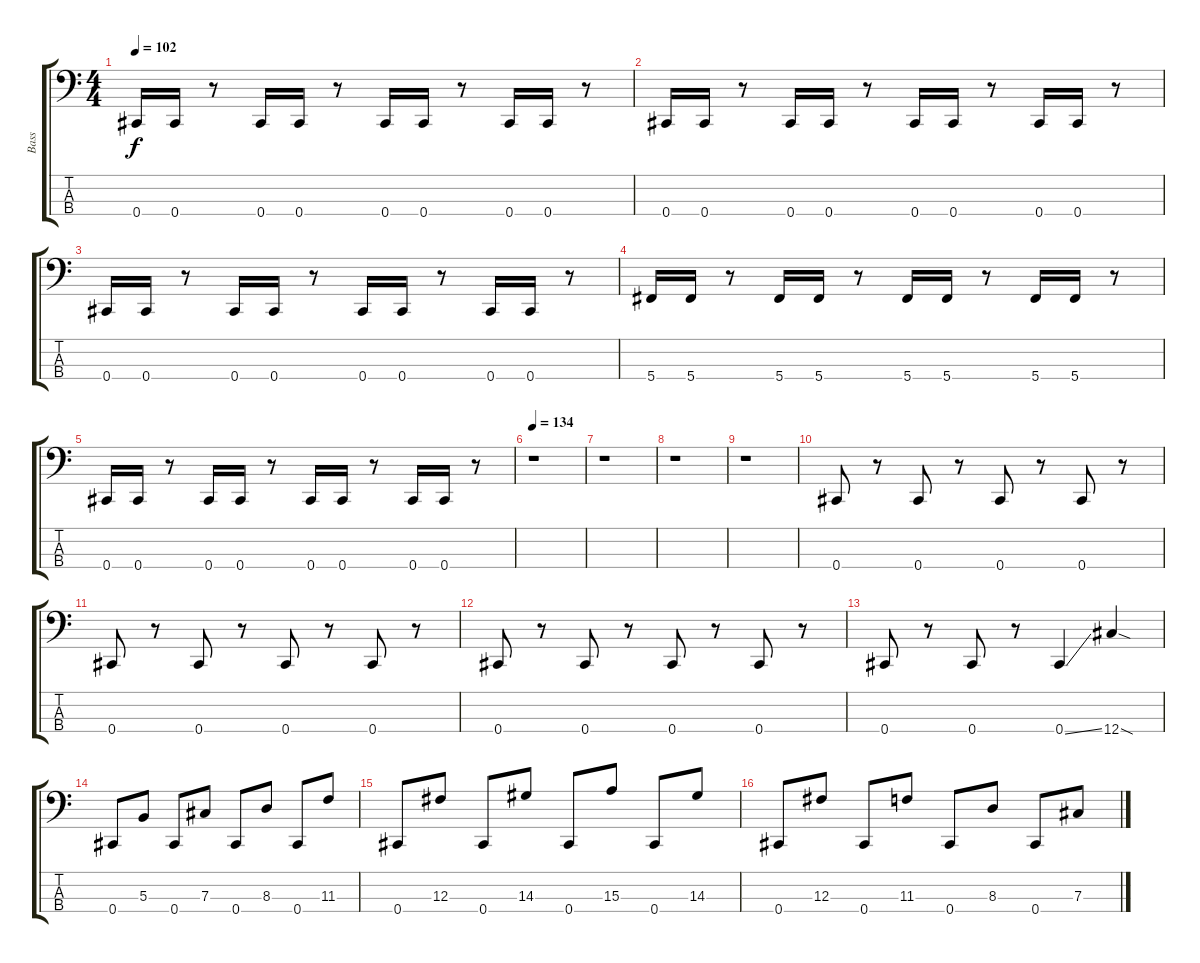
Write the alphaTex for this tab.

\track ("Bass" "Bass") {instrument electricbasspick}
\staff {score tabs}
\tuning (E2 B1 Gb1 Db1) {hide}
\ts (4 4)
\tempo 102
\clef f4
\ks c
0.4.16{dy f} 0.4.16 r.8 0.4.16 0.4.16 r.8 0.4.16 0.4.16 r.8 0.4.16 0.4.16 r.8 |
0.4.16 0.4.16 r.8 0.4.16 0.4.16 r.8 0.4.16 0.4.16 r.8 0.4.16 0.4.16 r.8 |
0.4.16 0.4.16 r.8 0.4.16 0.4.16 r.8 0.4.16 0.4.16 r.8 0.4.16 0.4.16 r.8 |
5.4.16 5.4.16 r.8 5.4.16 5.4.16 r.8 5.4.16 5.4.16 r.8 5.4.16 5.4.16 r.8 |
0.4.16 0.4.16 r.8 0.4.16 0.4.16 r.8 0.4.16 0.4.16 r.8 0.4.16 0.4.16 r.8 |
\section ("" "")
\tempo 134
r.1 |
r.1 |
r.1 |
r.1 |
0.4.8 r.8 0.4.8 r.8 0.4.8 r.8 0.4.8 r.8 |
0.4.8 r.8 0.4.8 r.8 0.4.8 r.8 0.4.8 r.8 |
0.4.8 r.8 0.4.8 r.8 0.4.8 r.8 0.4.8 r.8 |
0.4.8 r.8 0.4.8 r.8 0.4{ss}.4 12.4{sod}.4 |
0.4.8 5.3.8 0.4.8 7.3.8 0.4.8 8.3.8 0.4.8 11.3.8 |
0.4.8 12.3.8 0.4.8 14.3.8 0.4.8 15.3.8 0.4.8 14.3.8 |
0.4.8 12.3.8 0.4.8 11.3.8 0.4.8 8.3.8 0.4.8 7.3.8
